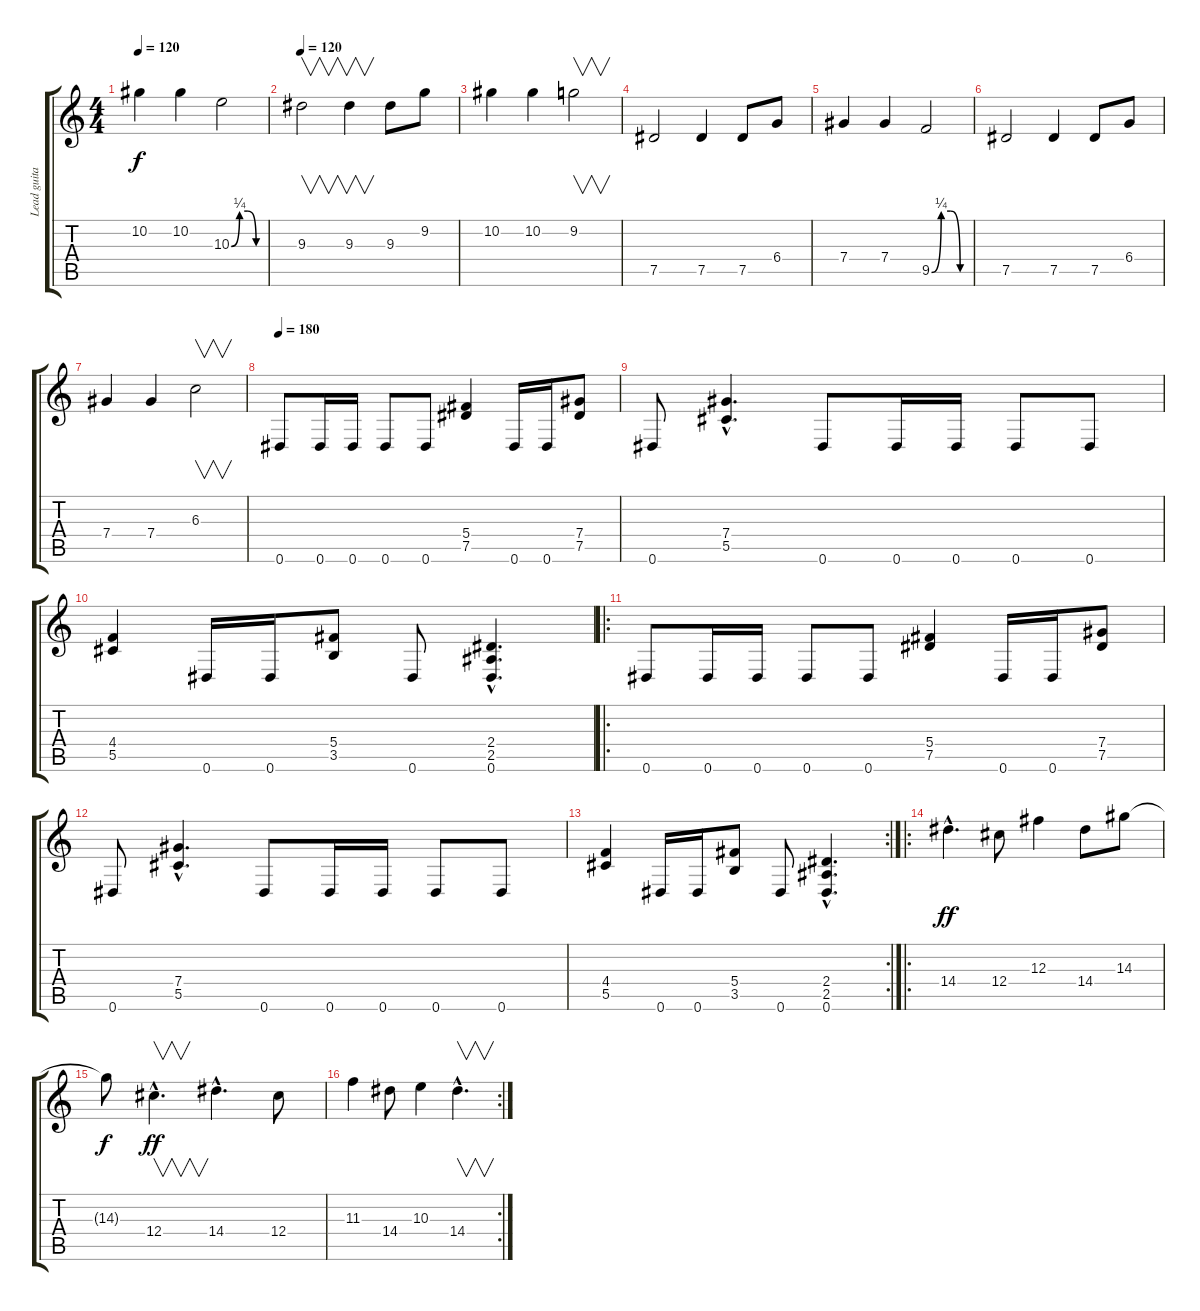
\track ("Lead guitar Eb" "Lead guita") {instrument distortionguitar}
\staff {score tabs}
\tuning (Eb4 Bb3 Gb3 Db3 Ab2 Eb2) {hide}
\ts (4 4)
\tempo 120
\clef g2
\ks c
10.2.4{dy f} 10.2.4 10.3{be (custom 0 0 15 1 30 1 45 0 60 0)}.2 |
\tempo 120
9.3.2{v instrument overdrivenguitar} 9.3.4{v} 9.3.8 9.2.8 |
10.2.4 10.2.4 9.2.2{v} |
7.5.2 7.5.4 7.5.8 6.4.8 |
7.4.4 7.4.4 9.5{be (custom 0 0 15 1 30 1 45 0 60 0)}.2 |
7.5.2 7.5.4 7.5.8 6.4.8 |
7.4.4 7.4.4 6.3.2{v} |
\tempo 180
0.6.8{instrument distortionguitar} 0.6.16 0.6.16 0.6.8 0.6.8 (5.4 7.5).4 0.6.16 0.6.16 (7.4 7.5).8 |
0.6.8 (7.4{hac} 5.5{hac}).4{d} 0.6.8 0.6.16 0.6.16 0.6.8 0.6.8 |
(4.4 5.5).4 0.6.16 0.6.16 (5.4 3.5).8 0.6.8 (2.4{hac} 2.5{hac} 0.6{hac}).4{d} |
\ro
0.6.8 0.6.16 0.6.16 0.6.8 0.6.8 (5.4 7.5).4 0.6.16 0.6.16 (7.4 7.5).8 |
0.6.8 (7.4{hac} 5.5{hac}).4{d} 0.6.8 0.6.16 0.6.16 0.6.8 0.6.8 |
\rc 2
(4.4 5.5).4 0.6.16 0.6.16 (5.4 3.5).8 0.6.8 (2.4{hac} 2.5{hac} 0.6{hac}).4{d} |
\ro
14.4{hac}.4{d dy ff} 12.4.8 12.3.4 14.4.8 14.3.8 |
14.3{t}.8{dy f} 12.4{hac}.4{v d dy ff} 14.4{hac}.4{d} 12.4.8 |
\rc 2
11.3.4 14.4.8 10.3.4 14.4{hac}.4{v d}
